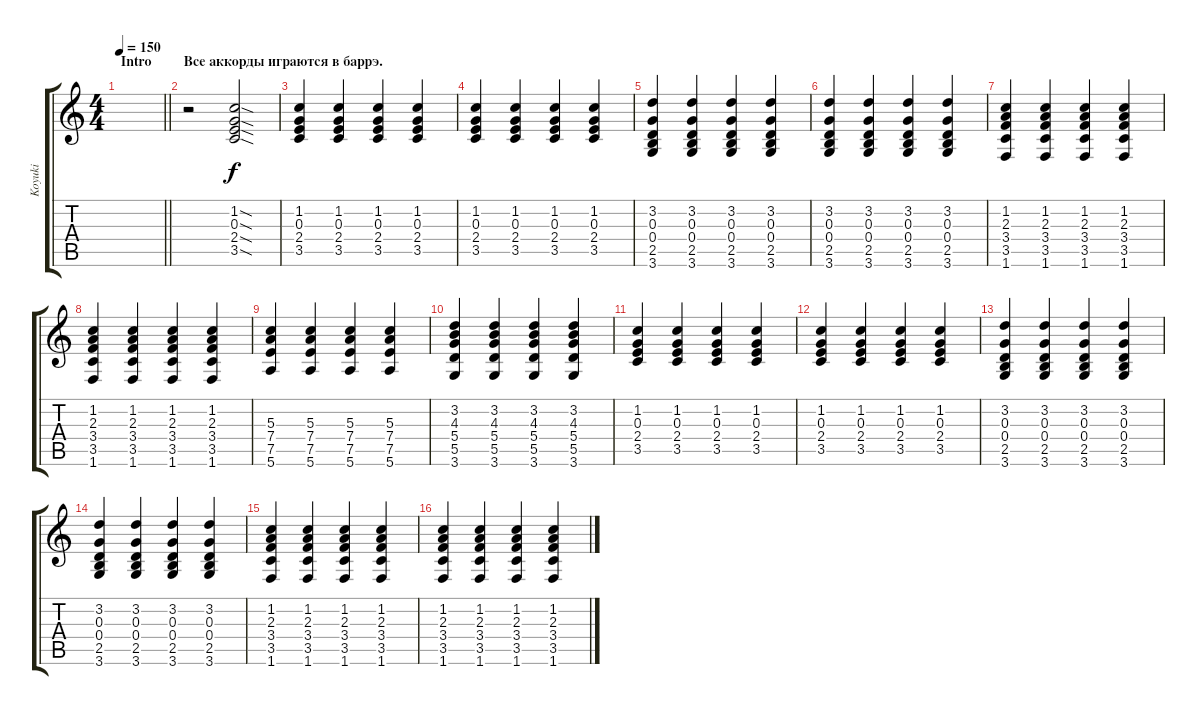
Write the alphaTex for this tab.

\track ("Koyuki" "Koyuki") {instrument overdrivenguitar}
\staff {score tabs}
\tuning (E4 B3 G3 D3 A2 E2) {hide}
\ts (4 4)
\section ("" "Intro")
\tempo 150
\clef g2
\barLineRight lightlight
\ks c
|
\section ("" "Все аккорды играются в баррэ.")
r.2 (1.2{sod} 0.3{sod} 2.4{sod} 3.5{sod}).2 |
(1.2 0.3 2.4 3.5).4 (1.2 0.3 2.4 3.5).4 (1.2 0.3 2.4 3.5).4 (1.2 0.3 2.4 3.5).4 |
(1.2 0.3 2.4 3.5).4 (1.2 0.3 2.4 3.5).4 (1.2 0.3 2.4 3.5).4 (1.2 0.3 2.4 3.5).4 |
(3.2 0.3 0.4 2.5 3.6).4 (3.2 0.3 0.4 2.5 3.6).4 (3.2 0.3 0.4 2.5 3.6).4 (3.2 0.3 0.4 2.5 3.6).4 |
(3.2 0.3 0.4 2.5 3.6).4 (3.2 0.3 0.4 2.5 3.6).4 (3.2 0.3 0.4 2.5 3.6).4 (3.2 0.3 0.4 2.5 3.6).4 |
(1.2 2.3 3.4 3.5 1.6).4 (1.2 2.3 3.4 3.5 1.6).4 (1.2 2.3 3.4 3.5 1.6).4 (1.2 2.3 3.4 3.5 1.6).4 |
(1.2 2.3 3.4 3.5 1.6).4 (1.2 2.3 3.4 3.5 1.6).4 (1.2 2.3 3.4 3.5 1.6).4 (1.2 2.3 3.4 3.5 1.6).4 |
(5.3 7.4 7.5 5.6).4 (5.3 7.4 7.5 5.6).4 (5.3 7.4 7.5 5.6).4 (5.3 7.4 7.5 5.6).4 |
(3.2 4.3 5.4 5.5 3.6).4 (3.2 4.3 5.4 5.5 3.6).4 (3.2 4.3 5.4 5.5 3.6).4 (3.2 4.3 5.4 5.5 3.6).4 |
(1.2 0.3 2.4 3.5).4 (1.2 0.3 2.4 3.5).4 (1.2 0.3 2.4 3.5).4 (1.2 0.3 2.4 3.5).4 |
(1.2 0.3 2.4 3.5).4 (1.2 0.3 2.4 3.5).4 (1.2 0.3 2.4 3.5).4 (1.2 0.3 2.4 3.5).4 |
(3.2 0.3 0.4 2.5 3.6).4 (3.2 0.3 0.4 2.5 3.6).4 (3.2 0.3 0.4 2.5 3.6).4 (3.2 0.3 0.4 2.5 3.6).4 |
(3.2 0.3 0.4 2.5 3.6).4 (3.2 0.3 0.4 2.5 3.6).4 (3.2 0.3 0.4 2.5 3.6).4 (3.2 0.3 0.4 2.5 3.6).4 |
(1.2 2.3 3.4 3.5 1.6).4 (1.2 2.3 3.4 3.5 1.6).4 (1.2 2.3 3.4 3.5 1.6).4 (1.2 2.3 3.4 3.5 1.6).4 |
(1.2 2.3 3.4 3.5 1.6).4 (1.2 2.3 3.4 3.5 1.6).4 (1.2 2.3 3.4 3.5 1.6).4 (1.2 2.3 3.4 3.5 1.6).4
